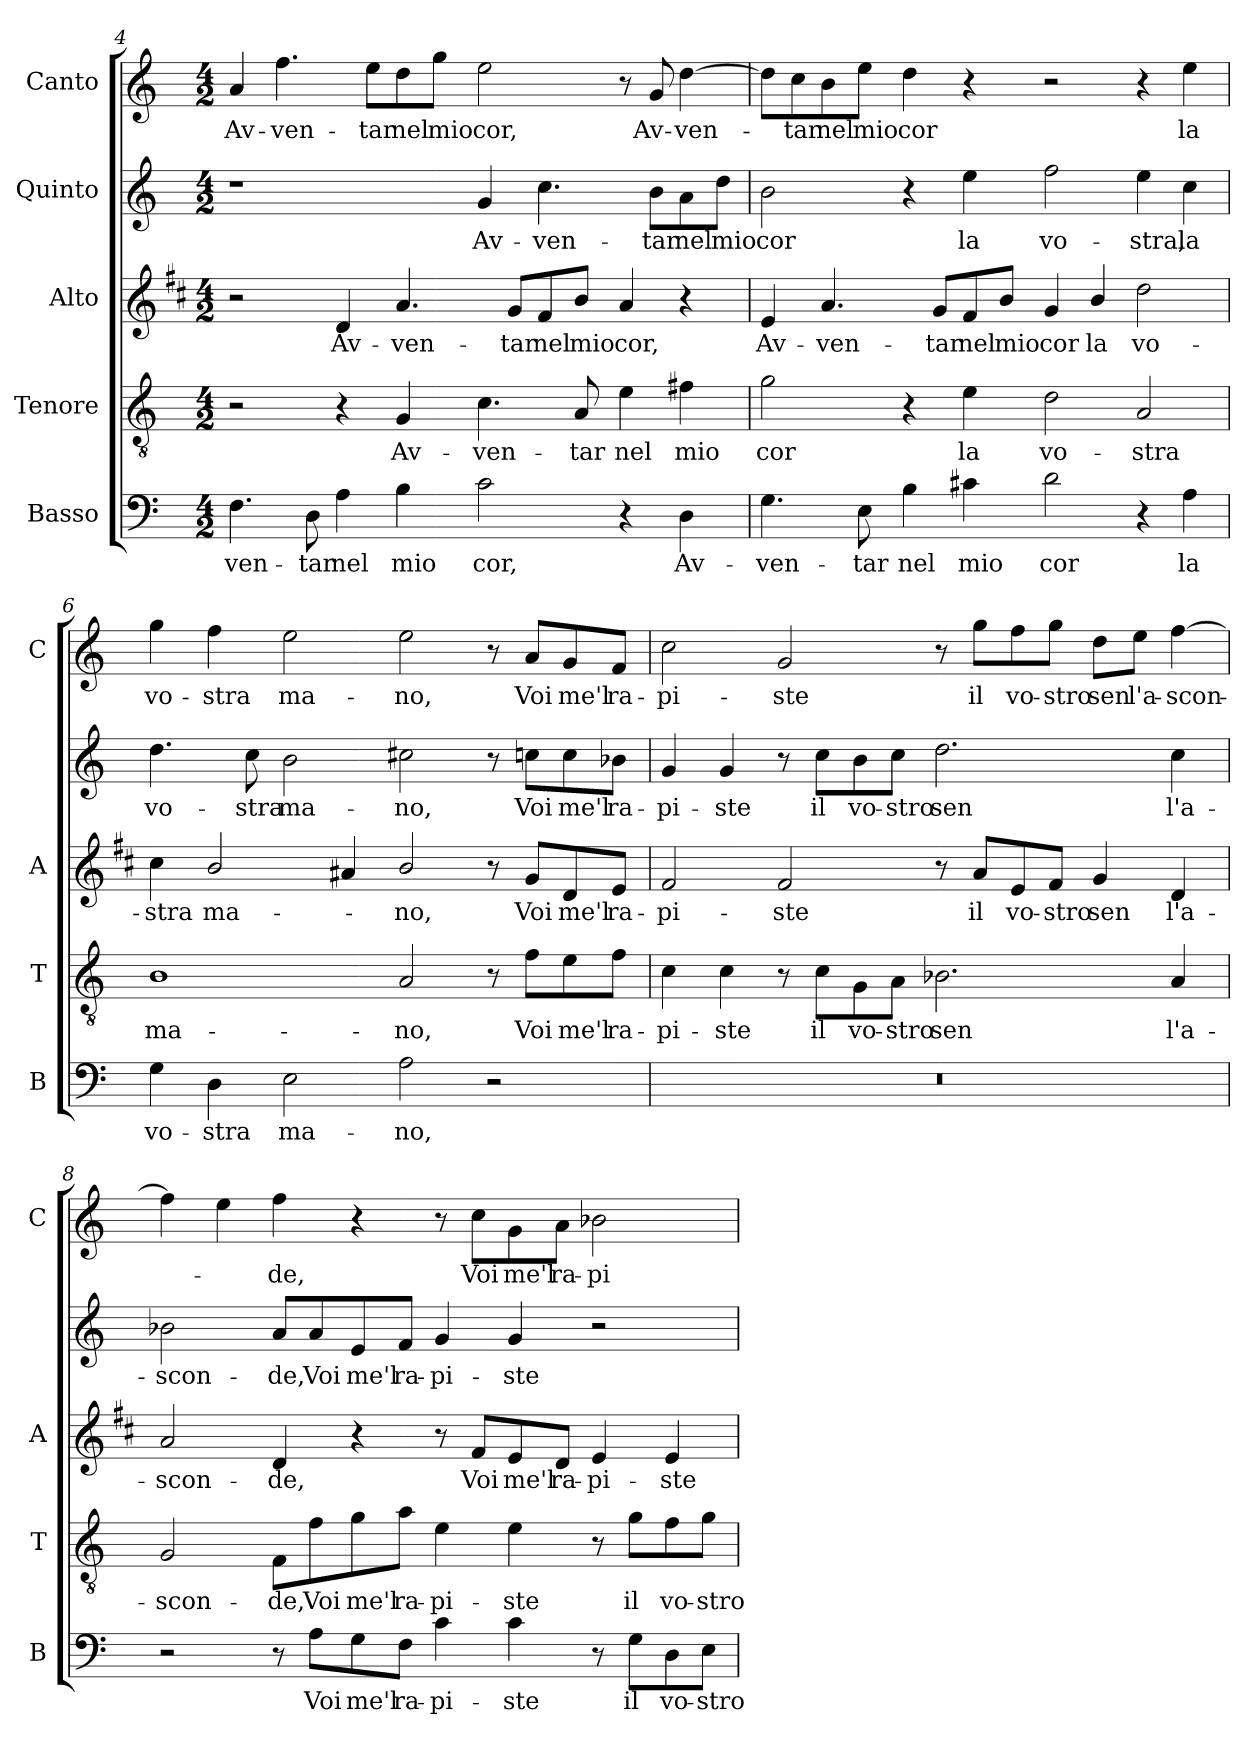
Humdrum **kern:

**kern	**text	**kern	**text	**kern	**text	**kern	**text	**kern	**text
*part5	*part5	*part4	*part4	*part3	*part3	*part2	*part2	*part1	*part1
*staff5	*staff5	*staff4	*staff4	*staff3	*staff3	*staff2	*staff2	*staff1	*staff1
*I"Basso	*	*I"Tenore	*	*I"Alto	*	*I"Quinto	*	*I"Canto	*
*I'B	*	*I'T	*	*I'A	*	*	*	*I'C	*
*clefF4	*	*clefGv2	*	*clefG2	*	*clefG2	*	*clefG2	*
*	*	*	*	*ITrd1c2	*	*	*	*	*
*k[]	*	*k[]	*	*k[]	*	*k[]	*	*k[]	*
*C:	*	*C:	*	*C:	*	*C:	*	*C:	*
*M4/2	*	*M4/2	*	*M4/2	*	*M4/2	*	*M4/2	*
=4	=4	=4	=4	=4	=4	=4	=4	=4	=4
!	!LO:LY:b	!	!	!	!	!	!	!	!LO:LY:b
4.F\	-ven-	2r	.	2r	.	1r	.	4a/	Av-
!	!	!	!	!	!	!	!	!	!LO:LY:b
.	.	.	.	.	.	.	.	4.ff\	-ven-
!	!LO:LY:b	!	!	!	!	!	!	!	!
8D\	-tar	.	.	.	.	.	.	.	.
!	!LO:LY:b	!	!	!	!LO:LY:b	!	!	!	!
4A\	nel	4r	.	4c/	Av-	.	.	.	.
!	!	!	!	!	!	!	!	!	!LO:LY:b
.	.	.	.	.	.	.	.	8ee\L	-tar
!	!LO:LY:b	!	!LO:LY:b	!	!LO:LY:b	!	!	!	!LO:LY:b
4B\	mio	4G/	Av-	4.g/	-ven-	.	.	8dd\	nel
!	!	!	!	!	!	!	!	!	!LO:LY:b
.	.	.	.	.	.	.	.	8gg\J	mio
!	!LO:LY:b	!	!LO:LY:b	!	!	!	!LO:LY:b	!	!LO:LY:b
2c\	cor,	4.c\	-ven-	.	.	4g/	Av-	2ee\	cor,
!	!	!	!	!	!LO:LY:b	!	!	!	!
.	.	.	.	8f/L	-tar	.	.	.	.
!	!	!	!	!	!LO:LY:b	!	!LO:LY:b	!	!
.	.	.	.	8e/	nel	4.cc\	-ven-	.	.
!	!	!	!LO:LY:b	!	!LO:LY:b	!	!	!	!
.	.	8A/	-tar	8a/J	mio	.	.	.	.
!	!	!	!LO:LY:b	!	!LO:LY:b	!	!	!	!
4r	.	4e\	nel	4g/	cor,	.	.	8r	.
!	!	!	!	!	!	!	!LO:LY:b	!	!LO:LY:b
.	.	.	.	.	.	8b\L	-tar	8g/	Av-
!	!LO:LY:b	!	!LO:LY:b	!	!	!	!LO:LY:b	!	!LO:LY:b
4D\	Av-	4f#X\	mio	4r	.	8a\	nel	[4dd\	-ven-
!	!	!	!	!	!	!	!LO:LY:b	!	!
.	.	.	.	.	.	8dd\J	mio	.	.
=5	=5	=5	=5	=5	=5	=5	=5	=5	=5
!	!LO:LY:b	!	!LO:LY:b	!	!LO:LY:b	!	!LO:LY:b	!	!
4.G\	-ven-	2g\	cor	4d/	Av-	2b\	cor	8dd\L]	.
!	!	!	!	!	!	!	!	!	!LO:LY:b
.	.	.	.	.	.	.	.	8cc\	-tar
!	!	!	!	!	!LO:LY:b	!	!	!	!LO:LY:b
.	.	.	.	4.g/	-ven-	.	.	8b\	nel
!	!LO:LY:b	!	!	!	!	!	!	!	!LO:LY:b
8E\	-tar	.	.	.	.	.	.	8ee\J	mio
!	!LO:LY:b	!	!	!	!	!	!	!	!LO:LY:b
4B\	nel	4r	.	.	.	4r	.	4dd\	cor
!	!	!	!	!	!LO:LY:b	!	!	!	!
.	.	.	.	8f/L	-tar	.	.	.	.
!	!LO:LY:b	!	!LO:LY:b	!	!LO:LY:b	!	!LO:LY:b	!	!
4c#X\	mio	4e\	la	8e/	nel	4ee\	la	4r	.
!	!	!	!	!	!LO:LY:b	!	!	!	!
.	.	.	.	8a/J	mio	.	.	.	.
!	!LO:LY:b	!	!LO:LY:b	!	!LO:LY:b	!	!LO:LY:b	!	!
2d\	cor	2d\	vo-	4f/	cor	2ff\	vo-	2r	.
!	!	!	!	!	!LO:LY:b	!	!	!	!
.	.	.	.	4a/	la	.	.	.	.
!	!	!	!LO:LY:b	!	!LO:LY:b	!	!LO:LY:b	!	!
4r	.	2A/	-stra	2cc\	vo-	4ee\	-stra,	4r	.
!	!LO:LY:b	!	!	!	!	!	!LO:LY:b	!	!LO:LY:b
4A\	la	.	.	.	.	4cc\	la	4ee\	la
!!LO:PB:g=z
=6	=6	=6	=6	=6	=6	=6	=6	=6	=6
!	!LO:LY:b	!	!LO:LY:b	!	!LO:LY:b	!	!LO:LY:b	!	!LO:LY:b
4G\	vo-	1B	ma-	4b\	-stra	4.dd\	vo-	4gg\	vo-
!	!LO:LY:b	!	!	!	!LO:LY:b	!	!	!	!LO:LY:b
4D\	-stra	.	.	2a/	ma-	.	.	4ff\	-stra
!	!	!	!	!	!	!	!LO:LY:b	!	!
.	.	.	.	.	.	8cc\	-stra	.	.
!	!LO:LY:b	!	!	!	!	!	!LO:LY:b	!	!LO:LY:b
2E\	ma-	.	.	.	.	2b\	ma-	2ee\	ma-
.	.	.	.	4g#X/	.	.	.	.	.
!	!LO:LY:b	!	!LO:LY:b	!	!LO:LY:b	!	!LO:LY:b	!	!LO:LY:b
2A\	-no,	2A/	-no,	2a/	-no,	2cc#X\	-no,	2ee\	-no,
2r	.	8r	.	8r	.	8r	.	8r	.
!	!	!	!LO:LY:b	!	!LO:LY:b	!	!LO:LY:b	!	!LO:LY:b
.	.	8f\L	Voi	8f/L	Voi	8ccn\L	Voi	8a/L	Voi
!	!	!	!LO:LY:b	!	!LO:LY:b	!	!LO:LY:b	!	!LO:LY:b
.	.	8e\	me'l	8c/	me'l	8cc\	me'l	8g/	me'l
!	!	!	!LO:LY:b	!	!LO:LY:b	!	!LO:LY:b	!	!LO:LY:b
.	.	8f\J	ra-	8d/J	ra-	8b-X\J	ra-	8f/J	ra-
=7	=7	=7	=7	=7	=7	=7	=7	=7	=7
!	!	!	!LO:LY:b	!	!LO:LY:b	!	!LO:LY:b	!	!LO:LY:b
0r	.	4c\	-pi-	2e/	-pi-	4g/	-pi-	2cc\	-pi-
!	!	!	!LO:LY:b	!	!	!	!LO:LY:b	!	!
.	.	4c\	-ste	.	.	4g/	-ste	.	.
!	!	!	!	!	!LO:LY:b	!	!	!	!LO:LY:b
.	.	8r	.	2e/	-ste	8r	.	2g/	-ste
!	!	!	!LO:LY:b	!	!	!	!LO:LY:b	!	!
.	.	8c\L	il	.	.	8cc\L	il	.	.
!	!	!	!LO:LY:b	!	!	!	!LO:LY:b	!	!
.	.	8G\	vo-	.	.	8b\	vo-	.	.
!	!	!	!LO:LY:b	!	!	!	!LO:LY:b	!	!
.	.	8A\J	-stro	.	.	8cc\J	-stro	.	.
!	!	!	!LO:LY:b	!	!	!	!LO:LY:b	!	!
.	.	2.B-X\	sen	8r	.	2.dd\	sen	8r	.
!	!	!	!	!	!LO:LY:b	!	!	!	!LO:LY:b
.	.	.	.	8g/L	il	.	.	8gg\L	il
!	!	!	!	!	!LO:LY:b	!	!	!	!LO:LY:b
.	.	.	.	8d/	vo-	.	.	8ff\	vo-
!	!	!	!	!	!LO:LY:b	!	!	!	!LO:LY:b
.	.	.	.	8e/J	-stro	.	.	8gg\J	-stro
!	!	!	!	!	!LO:LY:b	!	!	!	!LO:LY:b
.	.	.	.	4f/	sen	.	.	8dd\L	sen
!	!	!	!	!	!	!	!	!	!LO:LY:b
.	.	.	.	.	.	.	.	8ee\J	l'a-
!	!	!	!LO:LY:b	!	!LO:LY:b	!	!LO:LY:b	!	!LO:LY:b
.	.	4A/	l'a-	4c/	l'a-	4cc\	l'a-	[4ff\	-scon-
!!LO:LB:g=z
=8	=8	=8	=8	=8	=8	=8	=8	=8	=8
!	!	!	!LO:LY:b	!	!LO:LY:b	!	!LO:LY:b	!	!
2r	.	2G/	-scon-	2g/	-scon-	2b-X\	-scon-	4ff\]	.
.	.	.	.	.	.	.	.	4ee\	.
!	!	!	!LO:LY:b	!	!LO:LY:b	!	!LO:LY:b	!	!LO:LY:b
8r	.	8F\L	-de,	4c/	-de,	8a/L	-de,	4ff\	-de,
!	!LO:LY:b	!	!LO:LY:b	!	!	!	!LO:LY:b	!	!
8A\L	Voi	8f\	Voi	.	.	8a/	Voi	.	.
!	!LO:LY:b	!	!LO:LY:b	!	!	!	!LO:LY:b	!	!
8G\	me'l	8g\	me'l	4r	.	8e/	me'l	4r	.
!	!LO:LY:b	!	!LO:LY:b	!	!	!	!LO:LY:b	!	!
8F\J	ra-	8a\J	ra-	.	.	8f/J	ra-	.	.
!	!LO:LY:b	!	!LO:LY:b	!	!	!	!LO:LY:b	!	!
4c\	-pi-	4e\	-pi-	8r	.	4g/	-pi-	8r	.
!	!	!	!	!	!LO:LY:b	!	!	!	!LO:LY:b
.	.	.	.	8e/L	Voi	.	.	8cc\L	Voi
!	!LO:LY:b	!	!LO:LY:b	!	!LO:LY:b	!	!LO:LY:b	!	!LO:LY:b
4c\	-ste	4e\	-ste	8d/	me'l	4g/	-ste	8g\	me'l
!	!	!	!	!	!LO:LY:b	!	!	!	!LO:LY:b
.	.	.	.	8c/J	ra-	.	.	8a\J	ra-
!	!	!	!	!	!LO:LY:b	!	!	!	!LO:LY:b
8r	.	8r	.	4d/	-pi-	2r	.	2b-X\	-pi-
!	!LO:LY:b	!	!LO:LY:b	!	!	!	!	!	!
8G\L	il	8g\L	il	.	.	.	.	.	.
!	!LO:LY:b	!	!LO:LY:b	!	!LO:LY:b	!	!	!	!
8D\	vo-	8f\	vo-	4d/	-ste	.	.	.	.
!	!LO:LY:b	!	!LO:LY:b	!	!	!	!	!	!
8E\J	-stro	8g\J	-stro	.	.	.	.	.	.
=	=	=	=	=	=	=	=	=	=
*-	*-	*-	*-	*-	*-	*-	*-	*-	*-
